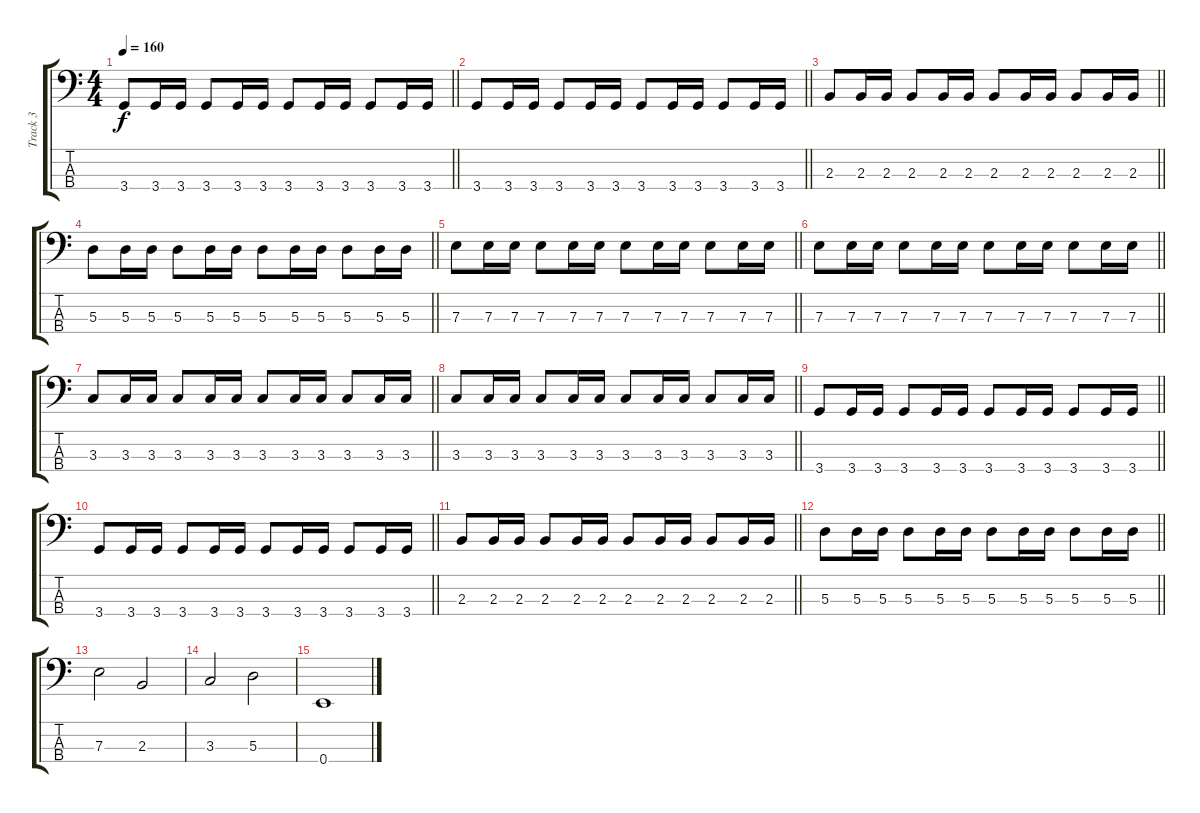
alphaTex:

\track ("Track 3" "Track 3") {instrument electricbassfinger}
\staff {score tabs}
\tuning (G2 D2 A1 E1) {hide}
\ts (4 4)
\tempo 160
\clef f4
\barLineRight lightlight
\ks c
3.4.8{dy f} 3.4.16 3.4.16 3.4.8 3.4.16 3.4.16 3.4.8 3.4.16 3.4.16 3.4.8 3.4.16 3.4.16 |
\barLineRight lightlight
3.4.8 3.4.16 3.4.16 3.4.8 3.4.16 3.4.16 3.4.8 3.4.16 3.4.16 3.4.8 3.4.16 3.4.16 |
\barLineRight lightlight
2.3.8 2.3.16 2.3.16 2.3.8 2.3.16 2.3.16 2.3.8 2.3.16 2.3.16 2.3.8 2.3.16 2.3.16 |
\barLineRight lightlight
5.3.8 5.3.16 5.3.16 5.3.8 5.3.16 5.3.16 5.3.8 5.3.16 5.3.16 5.3.8 5.3.16 5.3.16 |
\barLineRight lightlight
7.3.8 7.3.16 7.3.16 7.3.8 7.3.16 7.3.16 7.3.8 7.3.16 7.3.16 7.3.8 7.3.16 7.3.16 |
\barLineRight lightlight
7.3.8 7.3.16 7.3.16 7.3.8 7.3.16 7.3.16 7.3.8 7.3.16 7.3.16 7.3.8 7.3.16 7.3.16 |
\barLineRight lightlight
3.3.8 3.3.16 3.3.16 3.3.8 3.3.16 3.3.16 3.3.8 3.3.16 3.3.16 3.3.8 3.3.16 3.3.16 |
\barLineRight lightlight
3.3.8 3.3.16 3.3.16 3.3.8 3.3.16 3.3.16 3.3.8 3.3.16 3.3.16 3.3.8 3.3.16 3.3.16 |
\barLineRight lightlight
3.4.8 3.4.16 3.4.16 3.4.8 3.4.16 3.4.16 3.4.8 3.4.16 3.4.16 3.4.8 3.4.16 3.4.16 |
\barLineRight lightlight
3.4.8 3.4.16 3.4.16 3.4.8 3.4.16 3.4.16 3.4.8 3.4.16 3.4.16 3.4.8 3.4.16 3.4.16 |
\barLineRight lightlight
2.3.8 2.3.16 2.3.16 2.3.8 2.3.16 2.3.16 2.3.8 2.3.16 2.3.16 2.3.8 2.3.16 2.3.16 |
\barLineRight lightlight
5.3.8 5.3.16 5.3.16 5.3.8 5.3.16 5.3.16 5.3.8 5.3.16 5.3.16 5.3.8 5.3.16 5.3.16 |
7.3.2 2.3.2 |
3.3.2 5.3.2 |
0.4.1
